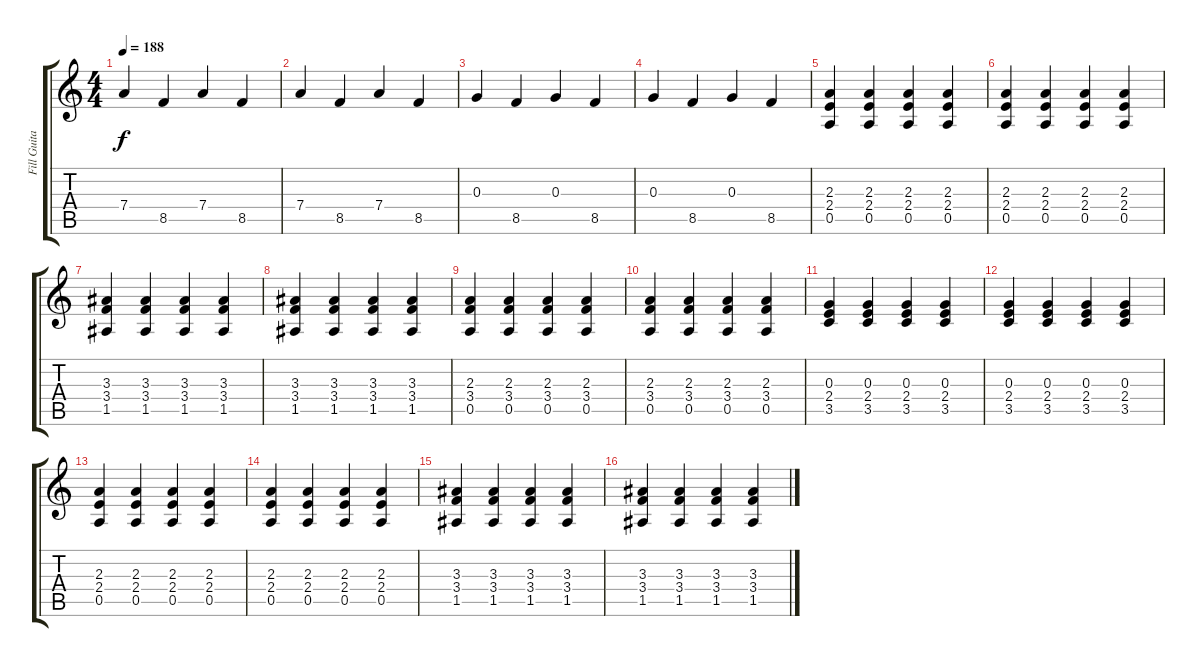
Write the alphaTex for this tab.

\track ("Fill Guitar" "Fill Guita") {instrument distortionguitar}
\staff {score tabs}
\tuning (E4 B3 G3 D3 A2 D2) {hide}
\ts (4 4)
\tempo 188
\clef g2
\ks c
7.4.4{dy f} 8.5.4 7.4.4 8.5.4 |
7.4.4 8.5.4 7.4.4 8.5.4 |
0.3.4 8.5.4 0.3.4 8.5.4 |
0.3.4 8.5.4 0.3.4 8.5.4 |
(2.3 2.4 0.5).4{volume 11} (2.3 2.4 0.5).4 (2.3 2.4 0.5).4 (2.3 2.4 0.5).4 |
(2.3 2.4 0.5).4 (2.3 2.4 0.5).4 (2.3 2.4 0.5).4 (2.3 2.4 0.5).4 |
(3.3 3.4 1.5).4 (3.3 3.4 1.5).4 (3.3 3.4 1.5).4 (3.3 3.4 1.5).4 |
(3.3 3.4 1.5).4 (3.3 3.4 1.5).4 (3.3 3.4 1.5).4 (3.3 3.4 1.5).4 |
(2.3 3.4 0.5).4 (2.3 3.4 0.5).4 (2.3 3.4 0.5).4 (2.3 3.4 0.5).4 |
(2.3 3.4 0.5).4 (2.3 3.4 0.5).4 (2.3 3.4 0.5).4 (2.3 3.4 0.5).4 |
(0.3 2.4 3.5).4 (0.3 2.4 3.5).4 (0.3 2.4 3.5).4 (0.3 2.4 3.5).4 |
(0.3 2.4 3.5).4 (0.3 2.4 3.5).4 (0.3 2.4 3.5).4 (0.3 2.4 3.5).4 |
(2.3 2.4 0.5).4 (2.3 2.4 0.5).4 (2.3 2.4 0.5).4 (2.3 2.4 0.5).4 |
(2.3 2.4 0.5).4 (2.3 2.4 0.5).4 (2.3 2.4 0.5).4 (2.3 2.4 0.5).4 |
(3.3 3.4 1.5).4 (3.3 3.4 1.5).4 (3.3 3.4 1.5).4 (3.3 3.4 1.5).4 |
(3.3 3.4 1.5).4 (3.3 3.4 1.5).4 (3.3 3.4 1.5).4 (3.3 3.4 1.5).4
